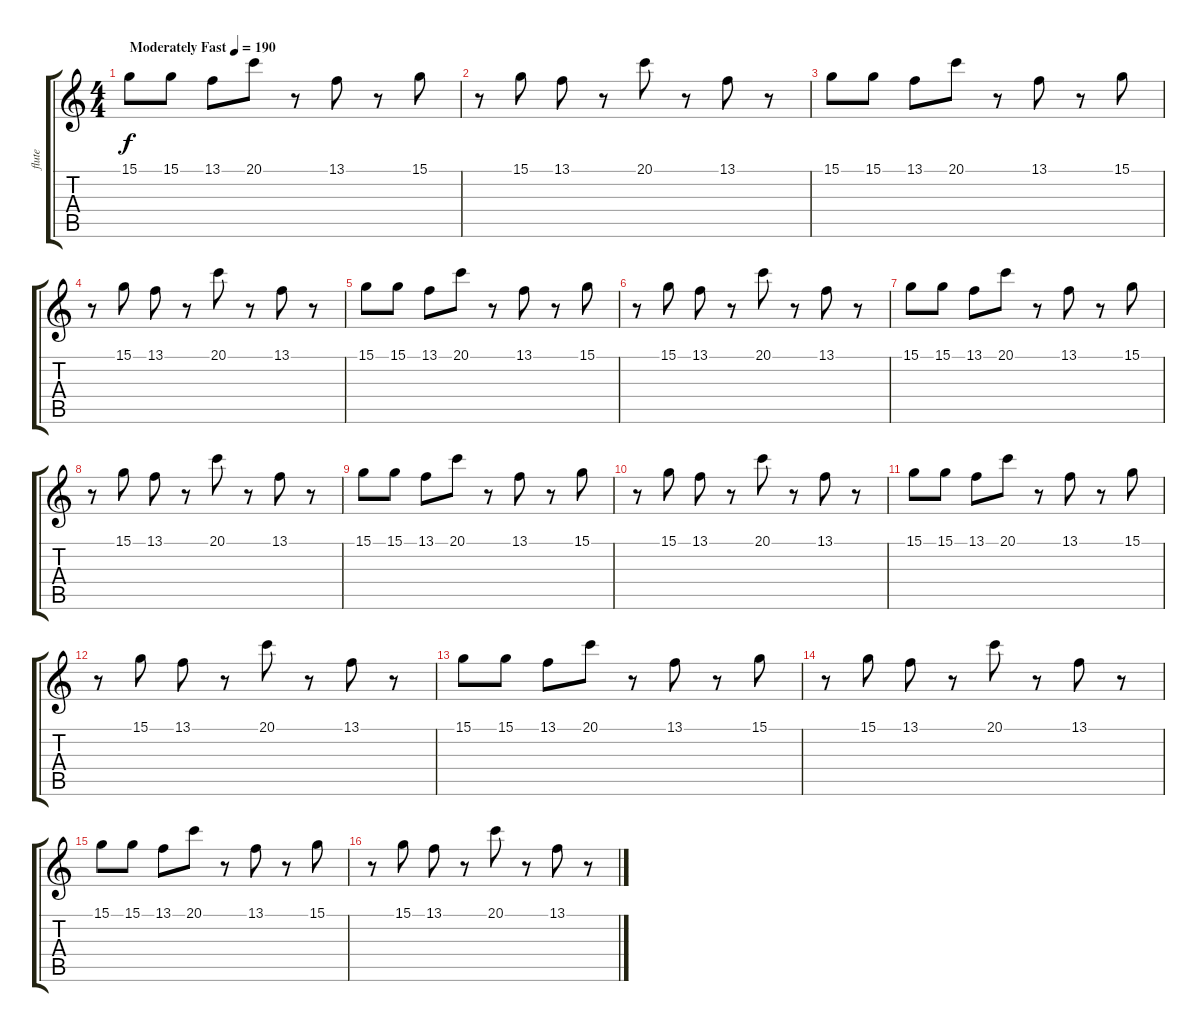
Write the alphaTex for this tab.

\track ("flute" "flute") {instrument flute}
\staff {score tabs}
\tuning (E4 B3 G3 D3 A2 E2) {hide}
\ts (4 4)
\tempo (190 "Moderately Fast")
\clef g2
\ks c
15.1.8{dy f instrument flute} 15.1.8 13.1.8 20.1.8 r.8 13.1.8 r.8 15.1.8 |
r.8 15.1.8 13.1.8 r.8 20.1.8 r.8 13.1.8 r.8 |
15.1.8 15.1.8 13.1.8 20.1.8 r.8 13.1.8 r.8 15.1.8 |
r.8 15.1.8 13.1.8 r.8 20.1.8 r.8 13.1.8 r.8 |
15.1.8 15.1.8 13.1.8 20.1.8 r.8 13.1.8 r.8 15.1.8 |
r.8 15.1.8 13.1.8 r.8 20.1.8 r.8 13.1.8 r.8 |
15.1.8 15.1.8 13.1.8 20.1.8 r.8 13.1.8 r.8 15.1.8 |
r.8 15.1.8 13.1.8 r.8 20.1.8 r.8 13.1.8 r.8 |
15.1.8 15.1.8 13.1.8 20.1.8 r.8 13.1.8 r.8 15.1.8 |
r.8 15.1.8 13.1.8 r.8 20.1.8 r.8 13.1.8 r.8 |
15.1.8 15.1.8 13.1.8 20.1.8 r.8 13.1.8 r.8 15.1.8 |
r.8 15.1.8 13.1.8 r.8 20.1.8 r.8 13.1.8 r.8 |
15.1.8 15.1.8 13.1.8 20.1.8 r.8 13.1.8 r.8 15.1.8 |
r.8 15.1.8 13.1.8 r.8 20.1.8 r.8 13.1.8 r.8 |
15.1.8 15.1.8 13.1.8 20.1.8 r.8 13.1.8 r.8 15.1.8 |
r.8 15.1.8 13.1.8 r.8 20.1.8 r.8 13.1.8 r.8
